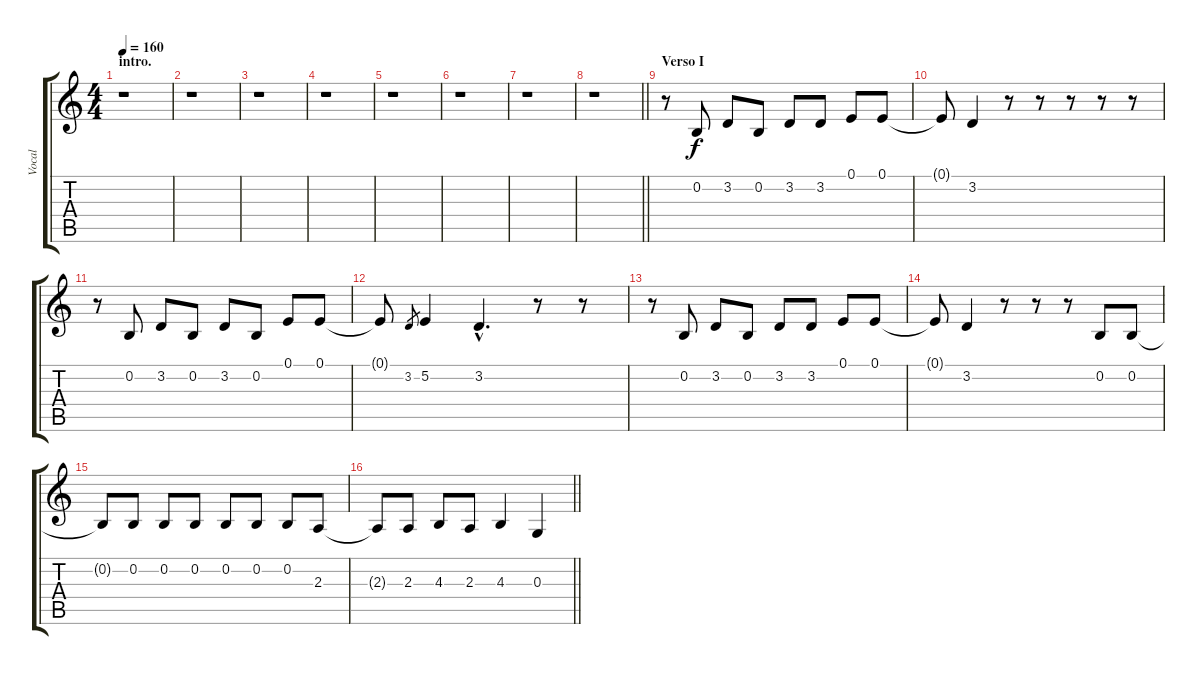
\track ("Vocal" "Vocal") {instrument flute}
\staff {score tabs}
\tuning (E4 B3 G3 D3 A2 E2) {hide}
\ts (4 4)
\section ("" "intro.")
\tempo 160
\clef g2
\ks c
r.1{dy f instrument flute} |
r.1 |
r.1 |
r.1 |
r.1 |
r.1 |
r.1 |
\barLineRight lightlight
r.1 |
\section ("" "Verso I")
r.8 0.2.8 3.2.8 0.2.8 3.2.8 3.2.8 0.1.8 0.1.8 |
0.1{t}.8 3.2.4 r.8 r.8 r.8 r.8 r.8 |
r.8 0.2.8 3.2.8 0.2.8 3.2.8 0.2.8 0.1.8 0.1.8 |
0.1{t}.8 3.2.8{gr} 5.2.4 3.2{hac}.4{d} r.8 r.8 |
r.8 0.2.8 3.2.8 0.2.8 3.2.8 3.2.8 0.1.8 0.1.8 |
0.1{t}.8 3.2.4 r.8 r.8 r.8 0.2.8 0.2.8 |
0.2{t}.8 0.2.8 0.2.8 0.2.8 0.2.8 0.2.8 0.2.8 2.3.8 |
\barLineRight lightlight
2.3{t}.8 2.3.8 4.3.8 2.3.8 4.3.4 0.3.4
